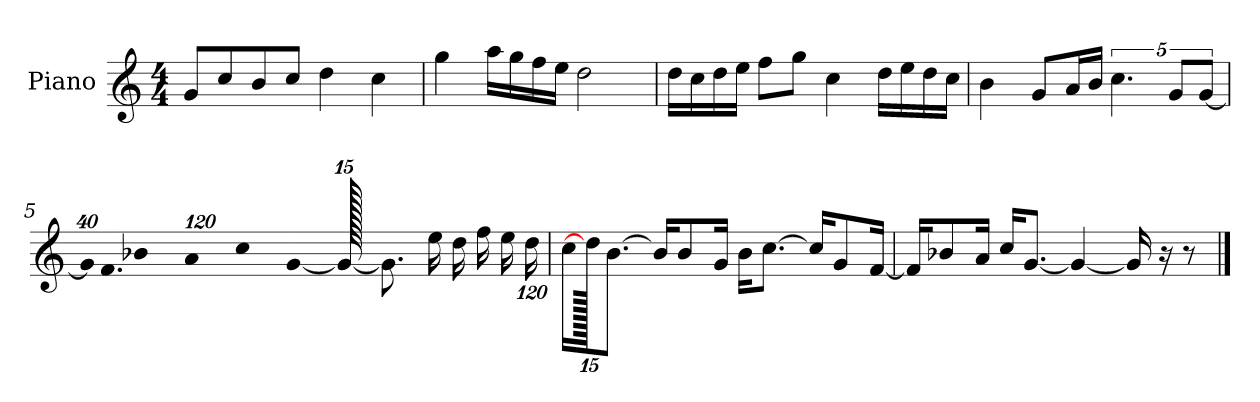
**kern
*part1
*staff1
*I"Piano
*I'P-no
*clefG2
*k[]
*M4/4
*MM90
=1
8g/L
8cc/
8b/
8cc/J
4dd\
4cc\
=2
4gg\
16aa\LL
16gg\
16ff\
16ee\JJ
2dd\
=3
16dd\LL
16cc\
16dd\
16ee\JJ
8ff\L
8gg\J
4cc\
16dd\LL
16ee\
16dd\
16cc\JJ
=4
4b\
8g/L
16a/L
16b/JJ
5.cc\
10g/L
[10g/J
!!LO:LB:g=z
=5
*Xbrackettup
!LO:N:vis=32
640%23g/KLL]
!LO:N:vis=16.
960%103f/J
!LO:N:vis=8
960%137b-X/
!LO:N:vis=16
1920%137a/L
!LO:N:vis=32
640%23cc/K
[384%41g/J
1920g/_
8.g\L]
16ee\Jk
16dd\LL
16ff\
16ee\
[1920%119dd\JJ
=6
16cc\KL
1920dd\]
[8.b\J
16b/KL]
8b/
16g/Jk
16b\KL
[8.cc\J
16cc/KL]
8g/
[16f/Jk
=7
16f/KL]
8b-X/
16a/Jk
16cc/KL
[8.g/J
4g/_
16g/]
16r
8r
==
*-
